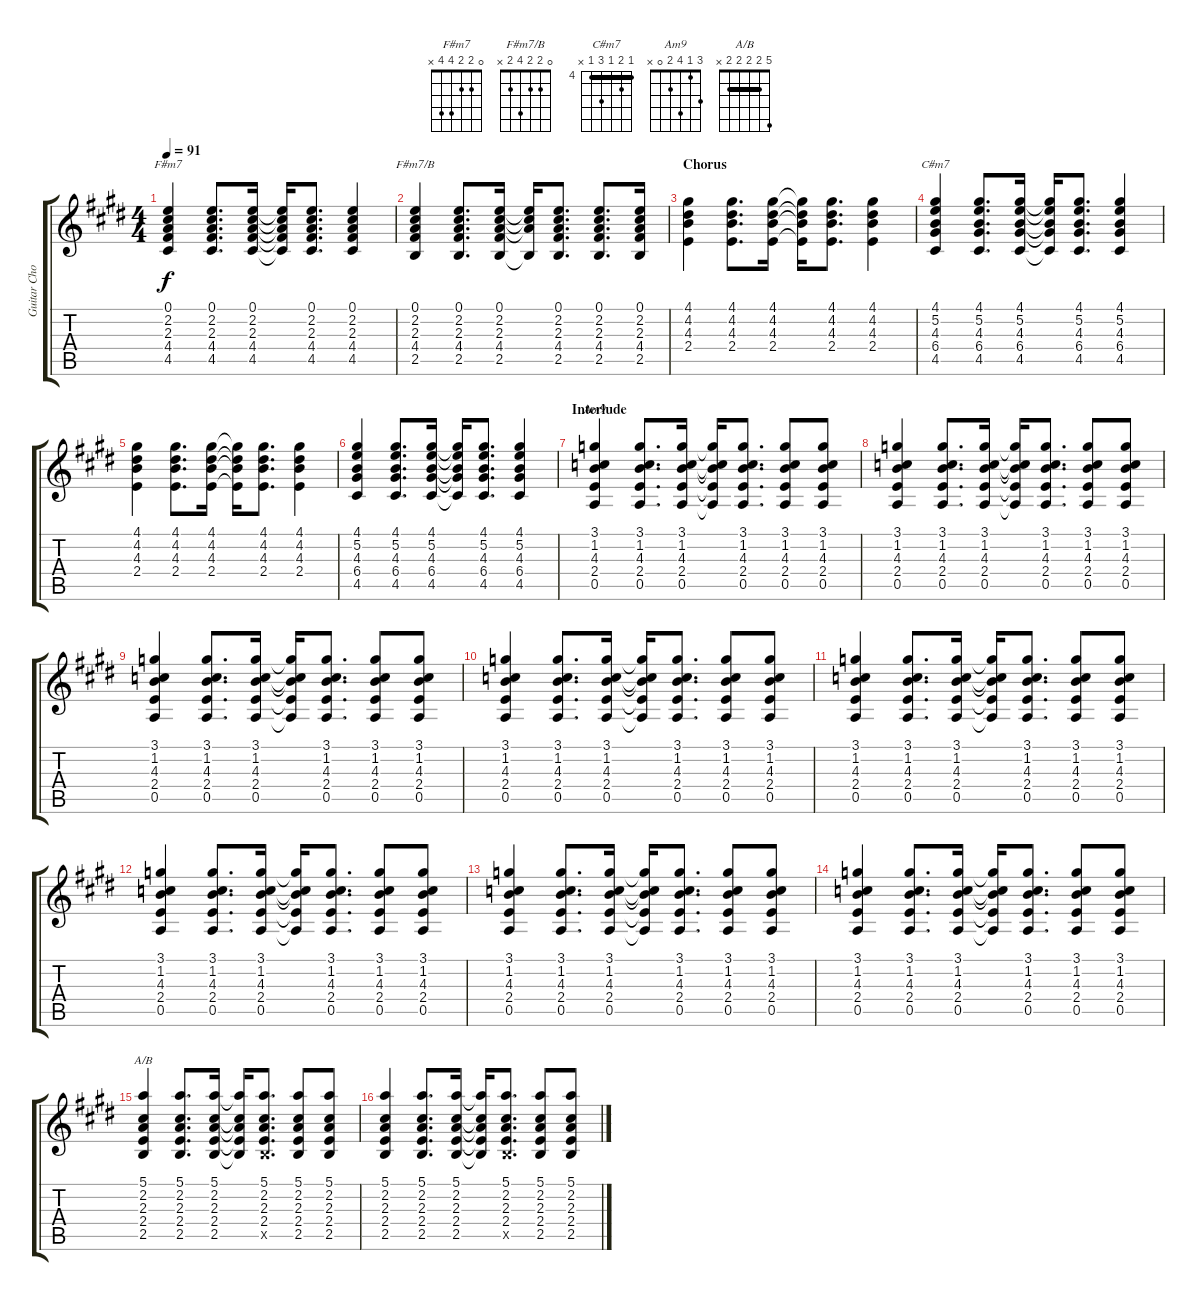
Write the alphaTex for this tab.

\track ("Guitar Chords" "Guitar Cho") {instrument electricguitarmuted}
\staff {score tabs}
\tuning (E4 B3 G3 D3 A2 E2) {hide}
\chord ("F#m7" 0 2 2 4 4 x)
\chord ("F#m7/B" 0 2 2 4 2 x)
\chord ("C#m7" 4 5 4 6 4 x) {firstfret 4 barre 4}
\chord ("Am9" 3 1 4 2 0 x)
\chord ("A/B" 5 2 2 2 2 x) {barre 2}
\ts (4 4)
\tempo 91
\clef g2
\ks e
(0.1 2.2 2.3 4.4 4.5).4{ch "F#m7" dy f} (0.1 2.2 2.3 4.4 4.5).8{d} (0.1 2.2 2.3 4.4 4.5).16 (0.1{t} 2.2{t} 2.3{t} 4.4{t} 4.5{t}).16 (0.1 2.2 2.3 4.4 4.5).8{d} (0.1 2.2 2.3 4.4 4.5).4 |
(0.1 2.2 2.3 4.4 2.5).4{ch "F#m7/B"} (0.1 2.2 2.3 4.4 2.5).8{d} (0.1 2.2 2.3 4.4 2.5).16 (0.1{t} 2.2{t} 2.3{t} 2.5{t}).16 (0.1 2.2 2.3 4.4 2.5).8{d} (0.1 2.2 2.3 4.4 2.5).8{d} (0.1 2.2 2.3 4.4 2.5).16 |
\section ("" "Chorus")
(4.1 4.2 4.3 2.4).4 (4.1 4.2 4.3 2.4).8{d} (4.1 4.2 4.3 2.4).16 (4.1{t} 4.2{t} 4.3{t} 2.4{t}).16 (4.1 4.2 4.3 2.4).8{d} (4.1 4.2 4.3 2.4).4 |
(4.1 5.2 4.3 6.4 4.5).4{ch "C#m7"} (4.1 5.2 4.3 6.4 4.5).8{d} (4.1 5.2 4.3 6.4 4.5).16 (4.1{t} 5.2{t} 4.3{t} 6.4{t} 4.5{t}).16 (4.1 5.2 4.3 6.4 4.5).8{d} (4.1 5.2 4.3 6.4 4.5).4 |
(4.1 4.2 4.3 2.4).4 (4.1 4.2 4.3 2.4).8{d} (4.1 4.2 4.3 2.4).16 (4.1{t} 4.2{t} 4.3{t} 2.4{t}).16 (4.1 4.2 4.3 2.4).8{d} (4.1 4.2 4.3 2.4).4 |
(4.1 5.2 4.3 6.4 4.5).4 (4.1 5.2 4.3 6.4 4.5).8{d} (4.1 5.2 4.3 6.4 4.5).16 (4.1{t} 5.2{t} 4.3{t} 6.4{t} 4.5{t}).16 (4.1 5.2 4.3 6.4 4.5).8{d} (4.1 5.2 4.3 6.4 4.5).4 |
\section ("" "Interlude")
(3.1 1.2 4.3 2.4 0.5).4{ch "Am9"} (3.1 1.2 4.3 2.4 0.5).8{d} (3.1 1.2 4.3 2.4 0.5).16 (3.1{t} 1.2{t} 4.3{t} 2.4{t} 0.5{t}).16 (3.1 1.2 4.3 2.4 0.5).8{d} (3.1 1.2 4.3 2.4 0.5).8 (3.1 1.2 4.3 2.4 0.5).8 |
(3.1 1.2 4.3 2.4 0.5).4 (3.1 1.2 4.3 2.4 0.5).8{d} (3.1 1.2 4.3 2.4 0.5).16 (3.1{t} 1.2{t} 4.3{t} 2.4{t} 0.5{t}).16 (3.1 1.2 4.3 2.4 0.5).8{d} (3.1 1.2 4.3 2.4 0.5).8 (3.1 1.2 4.3 2.4 0.5).8 |
(3.1 1.2 4.3 2.4 0.5).4 (3.1 1.2 4.3 2.4 0.5).8{d} (3.1 1.2 4.3 2.4 0.5).16 (3.1{t} 1.2{t} 4.3{t} 2.4{t} 0.5{t}).16 (3.1 1.2 4.3 2.4 0.5).8{d} (3.1 1.2 4.3 2.4 0.5).8 (3.1 1.2 4.3 2.4 0.5).8 |
(3.1 1.2 4.3 2.4 0.5).4 (3.1 1.2 4.3 2.4 0.5).8{d} (3.1 1.2 4.3 2.4 0.5).16 (3.1{t} 1.2{t} 4.3{t} 2.4{t} 0.5{t}).16 (3.1 1.2 4.3 2.4 0.5).8{d} (3.1 1.2 4.3 2.4 0.5).8 (3.1 1.2 4.3 2.4 0.5).8 |
(3.1 1.2 4.3 2.4 0.5).4 (3.1 1.2 4.3 2.4 0.5).8{d} (3.1 1.2 4.3 2.4 0.5).16 (3.1{t} 1.2{t} 4.3{t} 2.4{t} 0.5{t}).16 (3.1 1.2 4.3 2.4 0.5).8{d} (3.1 1.2 4.3 2.4 0.5).8 (3.1 1.2 4.3 2.4 0.5).8 |
(3.1 1.2 4.3 2.4 0.5).4 (3.1 1.2 4.3 2.4 0.5).8{d} (3.1 1.2 4.3 2.4 0.5).16 (3.1{t} 1.2{t} 4.3{t} 2.4{t} 0.5{t}).16 (3.1 1.2 4.3 2.4 0.5).8{d} (3.1 1.2 4.3 2.4 0.5).8 (3.1 1.2 4.3 2.4 0.5).8 |
(3.1 1.2 4.3 2.4 0.5).4 (3.1 1.2 4.3 2.4 0.5).8{d} (3.1 1.2 4.3 2.4 0.5).16 (3.1{t} 1.2{t} 4.3{t} 2.4{t} 0.5{t}).16 (3.1 1.2 4.3 2.4 0.5).8{d} (3.1 1.2 4.3 2.4 0.5).8 (3.1 1.2 4.3 2.4 0.5).8 |
(3.1 1.2 4.3 2.4 0.5).4 (3.1 1.2 4.3 2.4 0.5).8{d} (3.1 1.2 4.3 2.4 0.5).16 (3.1{t} 1.2{t} 4.3{t} 2.4{t} 0.5{t}).16 (3.1 1.2 4.3 2.4 0.5).8{d} (3.1 1.2 4.3 2.4 0.5).8 (3.1 1.2 4.3 2.4 0.5).8 |
(5.1 2.2 2.3 2.4 2.5).4{ch "A/B"} (5.1 2.2 2.3 2.4 2.5).8{d} (5.1 2.2 2.3 2.4 2.5).16 (5.1{t} 2.2{t} 2.3{t} 2.4{t} 2.5{t}).16 (5.1 2.2 2.3 2.4 2.5{x}).8{d} (5.1 2.2 2.3 2.4 2.5).8 (5.1 2.2 2.3 2.4 2.5).8 |
(5.1 2.2 2.3 2.4 2.5).4 (5.1 2.2 2.3 2.4 2.5).8{d} (5.1 2.2 2.3 2.4 2.5).16 (5.1{t} 2.2{t} 2.3{t} 2.4{t} 2.5{t}).16 (5.1 2.2 2.3 2.4 2.5{x}).8{d} (5.1 2.2 2.3 2.4 2.5).8 (5.1 2.2 2.3 2.4 2.5).8
